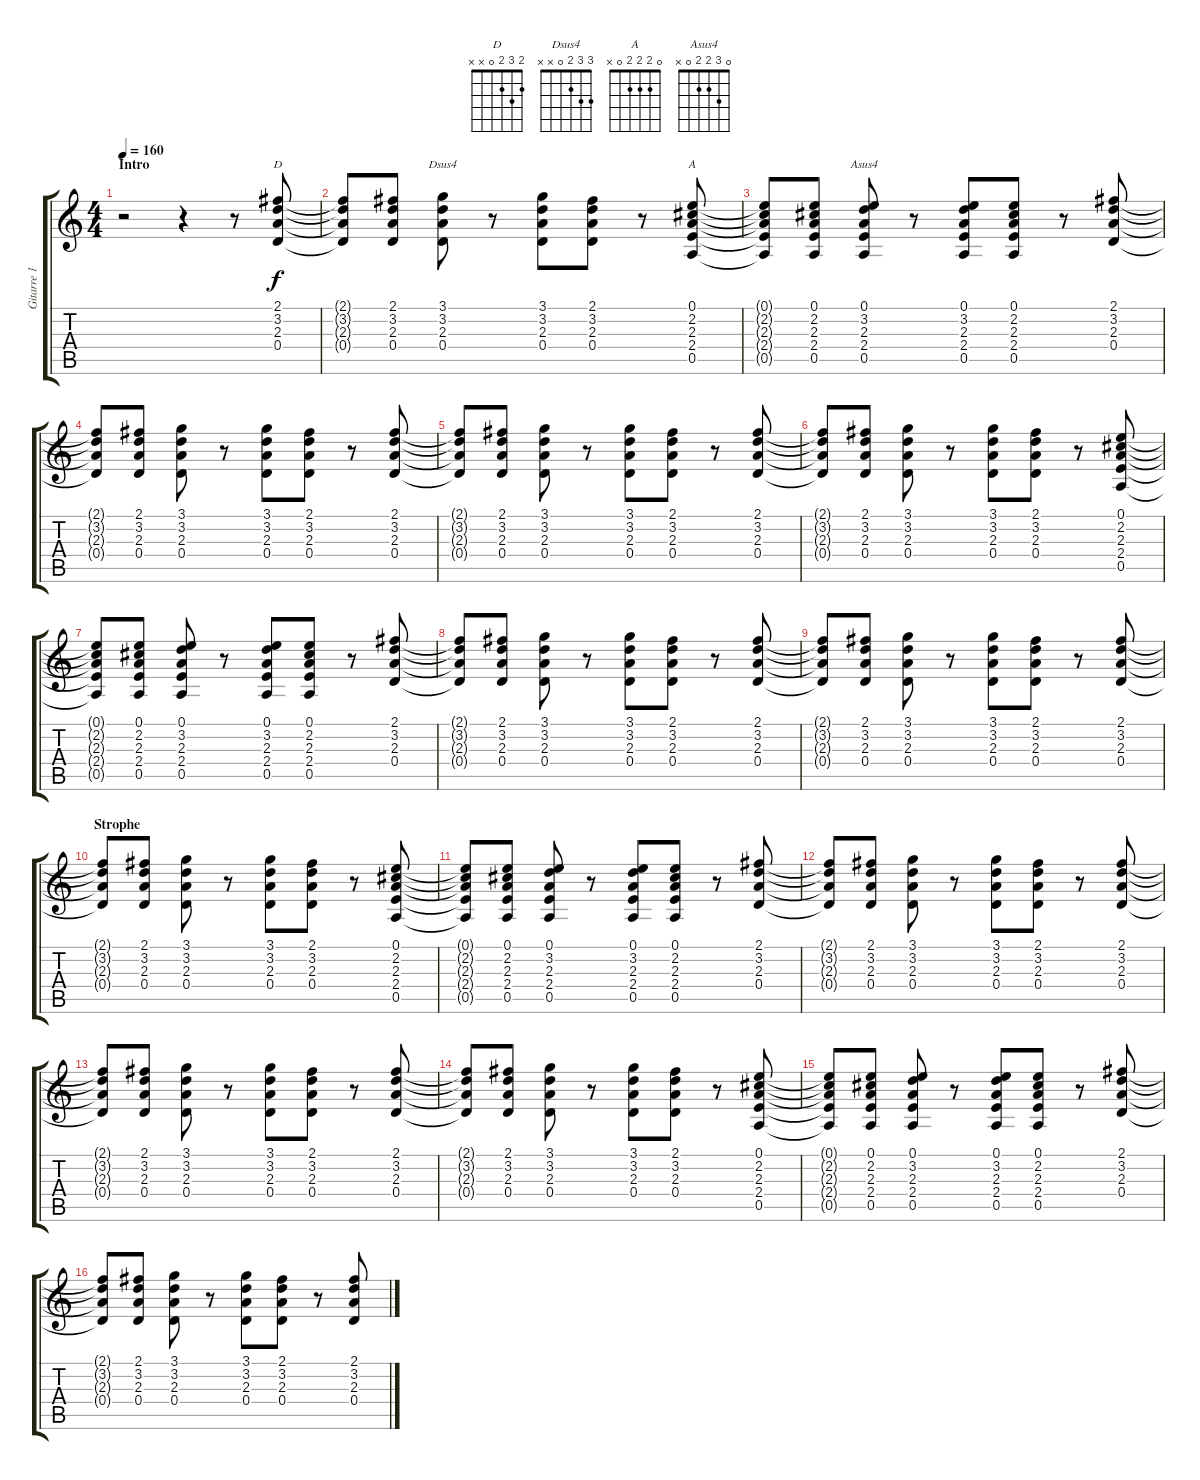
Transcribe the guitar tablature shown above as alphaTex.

\track ("Gitarre 1" "Gitarre 1") {instrument acousticguitarsteel}
\staff {score tabs}
\tuning (E4 B3 G3 D3 A2 E2) {hide}
\chord ("D" 2 3 2 0 x x)
\chord ("Dsus4" 3 3 2 0 x x)
\chord ("A" 0 2 2 2 0 x)
\chord ("Asus4" 0 3 2 2 0 x)
\ts (4 4)
\section ("" "Intro")
\tempo 160
\clef g2
\ks c
r.2{dy f instrument acousticguitarsteel} r.4 r.8 (2.1 3.2 2.3 0.4).8{ch "D"} |
(2.1{t} 3.2{t} 2.3{t} 0.4{t}).8 (2.1 3.2 2.3 0.4).8 (3.1 3.2 2.3 0.4).8{ch "Dsus4"} r.8 (3.1 3.2 2.3 0.4).8 (2.1 3.2 2.3 0.4).8 r.8 (0.1 2.2 2.3 2.4 0.5).8{ch "A"} |
(0.1{t} 2.2{t} 2.3{t} 2.4{t} 0.5{t}).8 (0.1 2.2 2.3 2.4 0.5).8 (0.1 3.2 2.3 2.4 0.5).8{ch "Asus4"} r.8 (0.1 3.2 2.3 2.4 0.5).8 (0.1 2.2 2.3 2.4 0.5).8 r.8 (2.1 3.2 2.3 0.4).8 |
(2.1{t} 3.2{t} 2.3{t} 0.4{t}).8 (2.1 3.2 2.3 0.4).8 (3.1 3.2 2.3 0.4).8 r.8 (3.1 3.2 2.3 0.4).8 (2.1 3.2 2.3 0.4).8 r.8 (2.1 3.2 2.3 0.4).8 |
(2.1{t} 3.2{t} 2.3{t} 0.4{t}).8 (2.1 3.2 2.3 0.4).8 (3.1 3.2 2.3 0.4).8 r.8 (3.1 3.2 2.3 0.4).8 (2.1 3.2 2.3 0.4).8 r.8 (2.1 3.2 2.3 0.4).8 |
(2.1{t} 3.2{t} 2.3{t} 0.4{t}).8 (2.1 3.2 2.3 0.4).8 (3.1 3.2 2.3 0.4).8 r.8 (3.1 3.2 2.3 0.4).8 (2.1 3.2 2.3 0.4).8 r.8 (0.1 2.2 2.3 2.4 0.5).8 |
(0.1{t} 2.2{t} 2.3{t} 2.4{t} 0.5{t}).8 (0.1 2.2 2.3 2.4 0.5).8 (0.1 3.2 2.3 2.4 0.5).8 r.8 (0.1 3.2 2.3 2.4 0.5).8 (0.1 2.2 2.3 2.4 0.5).8 r.8 (2.1 3.2 2.3 0.4).8 |
(2.1{t} 3.2{t} 2.3{t} 0.4{t}).8 (2.1 3.2 2.3 0.4).8 (3.1 3.2 2.3 0.4).8 r.8 (3.1 3.2 2.3 0.4).8 (2.1 3.2 2.3 0.4).8 r.8 (2.1 3.2 2.3 0.4).8 |
(2.1{t} 3.2{t} 2.3{t} 0.4{t}).8 (2.1 3.2 2.3 0.4).8 (3.1 3.2 2.3 0.4).8 r.8 (3.1 3.2 2.3 0.4).8 (2.1 3.2 2.3 0.4).8 r.8 (2.1 3.2 2.3 0.4).8 |
\section ("" "Strophe")
(2.1{t} 3.2{t} 2.3{t} 0.4{t}).8 (2.1 3.2 2.3 0.4).8 (3.1 3.2 2.3 0.4).8 r.8 (3.1 3.2 2.3 0.4).8 (2.1 3.2 2.3 0.4).8 r.8 (0.1 2.2 2.3 2.4 0.5).8 |
(0.1{t} 2.2{t} 2.3{t} 2.4{t} 0.5{t}).8 (0.1 2.2 2.3 2.4 0.5).8 (0.1 3.2 2.3 2.4 0.5).8 r.8 (0.1 3.2 2.3 2.4 0.5).8 (0.1 2.2 2.3 2.4 0.5).8 r.8 (2.1 3.2 2.3 0.4).8 |
(2.1{t} 3.2{t} 2.3{t} 0.4{t}).8 (2.1 3.2 2.3 0.4).8 (3.1 3.2 2.3 0.4).8 r.8 (3.1 3.2 2.3 0.4).8 (2.1 3.2 2.3 0.4).8 r.8 (2.1 3.2 2.3 0.4).8 |
(2.1{t} 3.2{t} 2.3{t} 0.4{t}).8 (2.1 3.2 2.3 0.4).8 (3.1 3.2 2.3 0.4).8 r.8 (3.1 3.2 2.3 0.4).8 (2.1 3.2 2.3 0.4).8 r.8 (2.1 3.2 2.3 0.4).8 |
(2.1{t} 3.2{t} 2.3{t} 0.4{t}).8 (2.1 3.2 2.3 0.4).8 (3.1 3.2 2.3 0.4).8 r.8 (3.1 3.2 2.3 0.4).8 (2.1 3.2 2.3 0.4).8 r.8 (0.1 2.2 2.3 2.4 0.5).8 |
(0.1{t} 2.2{t} 2.3{t} 2.4{t} 0.5{t}).8 (0.1 2.2 2.3 2.4 0.5).8 (0.1 3.2 2.3 2.4 0.5).8 r.8 (0.1 3.2 2.3 2.4 0.5).8 (0.1 2.2 2.3 2.4 0.5).8 r.8 (2.1 3.2 2.3 0.4).8 |
(2.1{t} 3.2{t} 2.3{t} 0.4{t}).8 (2.1 3.2 2.3 0.4).8 (3.1 3.2 2.3 0.4).8 r.8 (3.1 3.2 2.3 0.4).8 (2.1 3.2 2.3 0.4).8 r.8 (2.1 3.2 2.3 0.4).8
